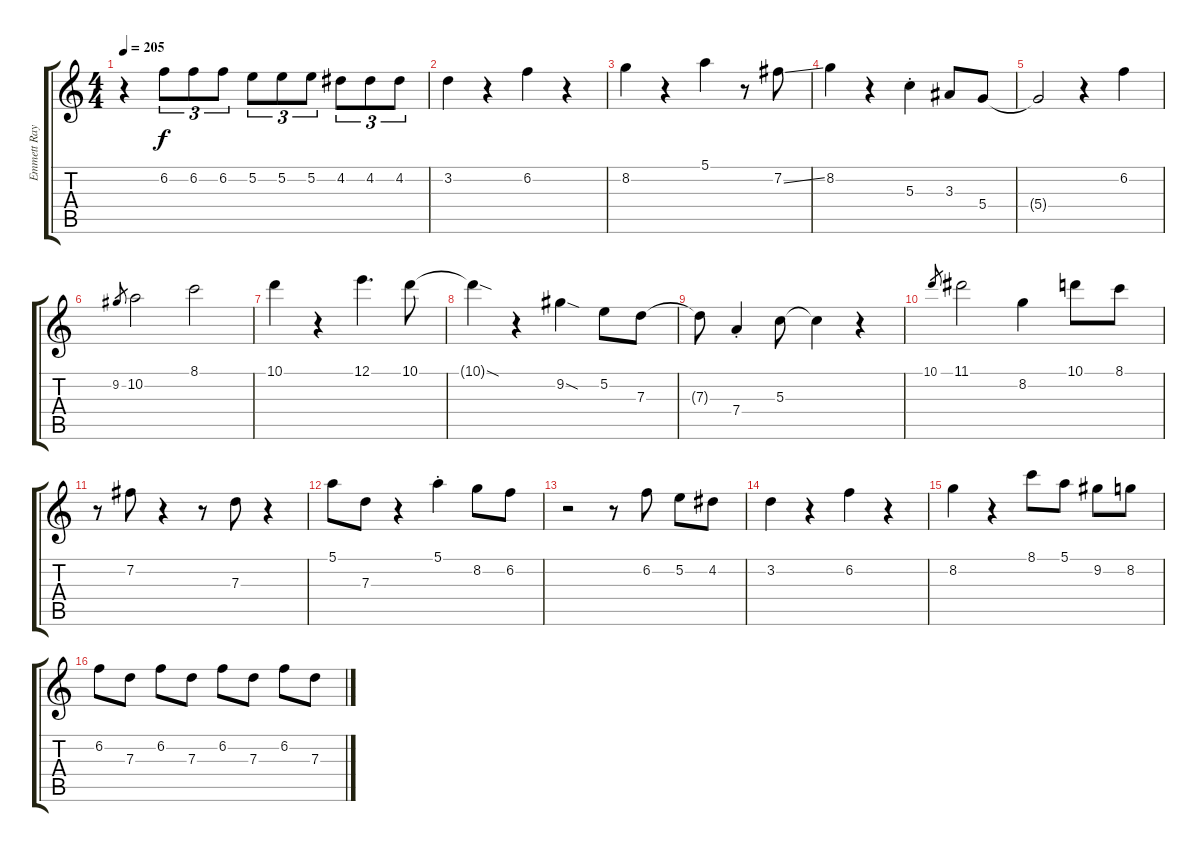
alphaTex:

\track ("Emmett Ray" "Emmett Ray") {instrument acousticguitarsteel}
\staff {score tabs}
\tuning (E4 B3 G3 D3 A2 E2) {hide}
\ts (4 4)
\tempo 205
\clef g2
\ks c
r.4{dy f} 6.2.8{tu (3 2)} 6.2.8{tu (3 2)} 6.2.8{tu (3 2)} 5.2.8{tu (3 2)} 5.2.8{tu (3 2)} 5.2.8{tu (3 2)} 4.2.8{tu (3 2)} 4.2.8{tu (3 2)} 4.2.8{tu (3 2)} |
3.2.4 r.4 6.2.4 r.4 |
8.2.4 r.4 5.1.4 r.8 7.2{ss}.8 |
8.2.4 r.4 5.3{st}.4 3.3.8 5.4.8 |
5.4{t}.2 r.4 6.2.4 |
9.2.8{gr} 10.2.2 8.1.2 |
10.1.4 r.4 12.1.4{d} 10.1.8 |
10.1{sod t}.4 r.4 9.2{sod}.4 5.2.8 7.3.8 |
7.3{t}.8 7.4{st}.4 5.3.8 5.3{t}.4 r.4 |
10.1.8{gr} 11.1.2 8.2.4 10.1.8 8.1.8 |
r.8 7.2.8 r.4 r.8 7.3.8 r.4 |
5.1.8 7.3.8 r.4 5.1{st}.4 8.2.8 6.2.8 |
r.2 r.8 6.2.8 5.2.8 4.2.8 |
3.2.4 r.4 6.2.4 r.4 |
8.2.4 r.4 8.1.8 5.1.8 9.2.8 8.2.8 |
6.2.8 7.3.8 6.2.8 7.3.8 6.2.8 7.3.8 6.2.8 7.3.8
